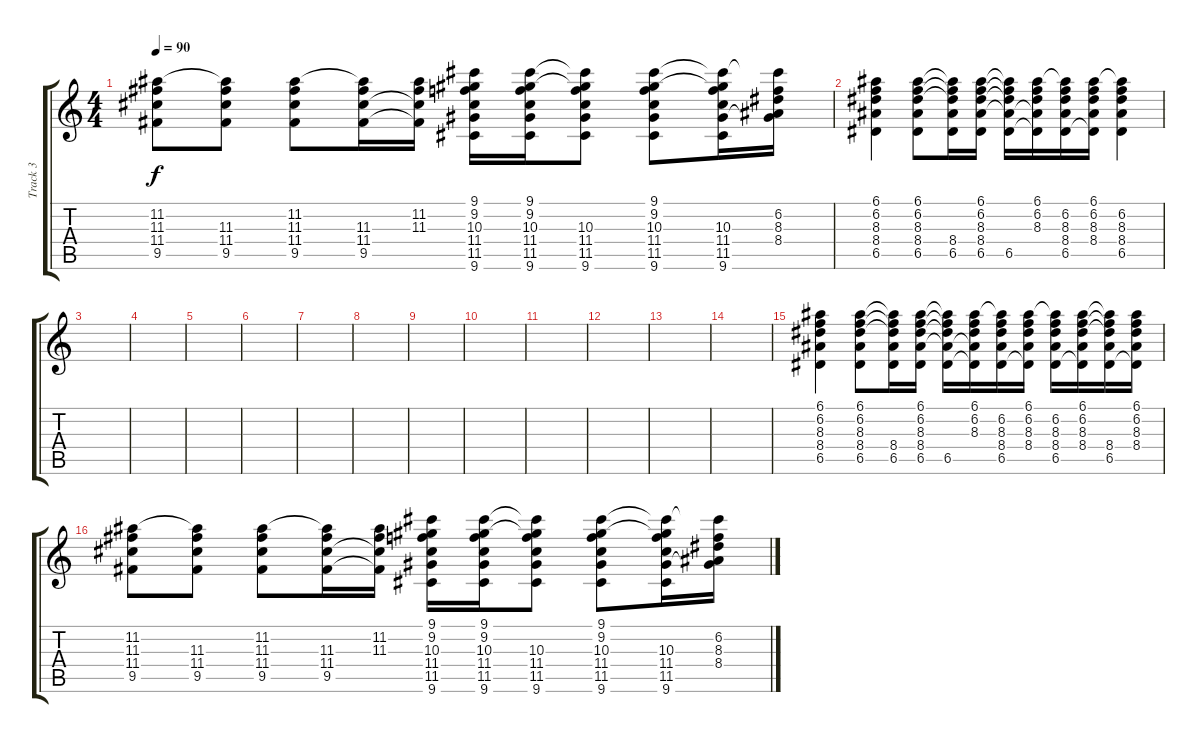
\track ("Track 3" "Track 3") {instrument acousticguitarsteel}
\staff {score tabs}
\tuning (E4 B3 G3 D3 A2 E2) {hide}
\ts (4 4)
\tempo 90
\clef g2
\ks c
(11.2 11.3 11.4 9.5).8{dy f} (11.2{t} 11.3 11.4 9.5).8 (11.2 11.3 11.4 9.5).8 (11.2{t} 11.3 11.4 9.5).16 (11.2 11.3 11.4{t} 9.5{t}).16 (9.1 9.2 10.3 11.4 11.5 9.6).16 (9.1 9.2 10.3 11.4 11.5 9.6).16 (9.1{t} 9.2{t} 10.3 11.4 11.5 9.6).8 (9.1 9.2 10.3 11.4 11.5 9.6).8 (9.1{t} 9.2{t} 10.3 11.4 11.5 9.6).16 (9.1{t} 6.2 8.3 8.4 11.5{t}).16 |
(6.1 6.2 8.3 8.4 6.5).4 (6.1 6.2 8.3 8.4 6.5).8 (6.1{t} 6.2{t} 8.3{t} 8.4 6.5).16 (6.1 6.2 8.3 8.4 6.5).16 (6.1{t} 6.2{t} 8.3{t} 8.4{t} 6.5).16 (6.1 6.2 8.3 8.4{t} 6.5{t}).16 (6.1{t} 6.2 8.3 8.4 6.5).16 (6.1 6.2 8.3 8.4 6.5{t}).16 (6.1{t} 6.2 8.3 8.4 6.5).4 |
|
|
|
|
|
|
|
|
|
|
|
|
(6.1 6.2 8.3 8.4 6.5).4 (6.1 6.2 8.3 8.4 6.5).8 (6.1{t} 6.2{t} 8.3{t} 8.4 6.5).16 (6.1 6.2 8.3 8.4 6.5).16 (6.1{t} 6.2{t} 8.3{t} 8.4{t} 6.5).16 (6.1 6.2 8.3 8.4{t} 6.5{t}).16 (6.1{t} 6.2 8.3 8.4 6.5).16 (6.1 6.2 8.3 8.4 6.5{t}).16 (6.1{t} 6.2 8.3 8.4 6.5).16 (6.1 6.2 8.3 8.4 6.5{t}).16 (6.1{t} 6.2{t} 8.3{t} 8.4 6.5).16 (6.1 6.2 8.3 8.4 6.5{t}).16 |
(11.2 11.3 11.4 9.5).8 (11.2{t} 11.3 11.4 9.5).8 (11.2 11.3 11.4 9.5).8 (11.2{t} 11.3 11.4 9.5).16 (11.2 11.3 11.4{t} 9.5{t}).16 (9.1 9.2 10.3 11.4 11.5 9.6).16 (9.1 9.2 10.3 11.4 11.5 9.6).16 (9.1{t} 9.2{t} 10.3 11.4 11.5 9.6).8 (9.1 9.2 10.3 11.4 11.5 9.6).8 (9.1{t} 9.2{t} 10.3 11.4 11.5 9.6).16 (9.1{t} 6.2 8.3 8.4 11.5{t}).16
